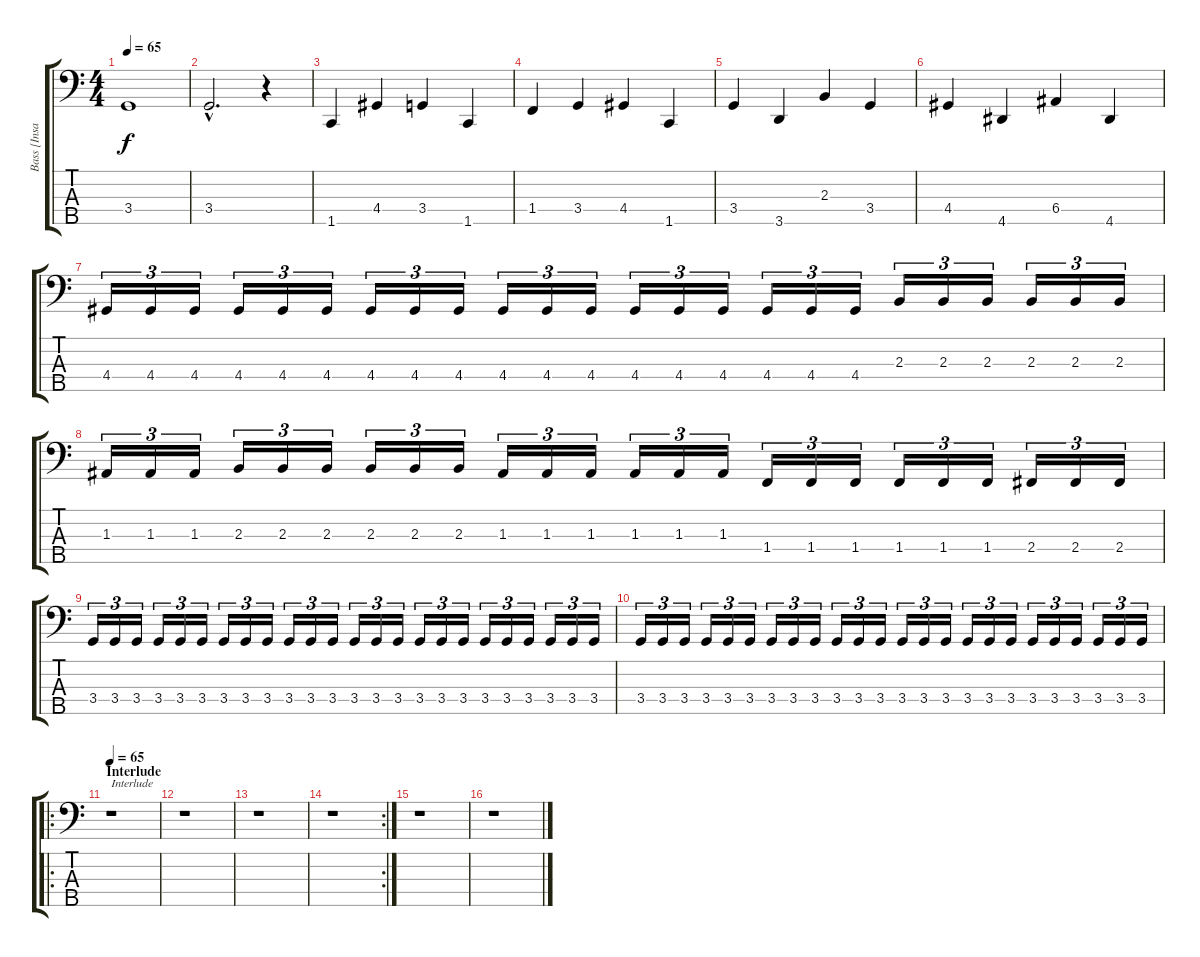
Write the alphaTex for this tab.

\track ("Bass [Insahn]" "Bass [Insa") {instrument electricbasspick}
\staff {score tabs}
\tuning (G2 D2 A1 E1 B0) {hide}
\ts (4 4)
\tempo 65
\clef f4
\ks c
3.4.1{dy f} |
3.4{hac}.2{d} r.4 |
1.5.4 4.4.4 3.4.4 1.5.4 |
1.4.4 3.4.4 4.4.4 1.5.4 |
3.4.4 3.5.4 2.3.4 3.4.4 |
4.4.4 4.5.4 6.4.4 4.5.4 |
4.4.16{tu (3 2)} 4.4.16{tu (3 2)} 4.4.16{tu (3 2)} 4.4.16{tu (3 2)} 4.4.16{tu (3 2)} 4.4.16{tu (3 2)} 4.4.16{tu (3 2)} 4.4.16{tu (3 2)} 4.4.16{tu (3 2)} 4.4.16{tu (3 2)} 4.4.16{tu (3 2)} 4.4.16{tu (3 2)} 4.4.16{tu (3 2)} 4.4.16{tu (3 2)} 4.4.16{tu (3 2)} 4.4.16{tu (3 2)} 4.4.16{tu (3 2)} 4.4.16{tu (3 2)} 2.3.16{tu (3 2)} 2.3.16{tu (3 2)} 2.3.16{tu (3 2)} 2.3.16{tu (3 2)} 2.3.16{tu (3 2)} 2.3.16{tu (3 2)} |
1.3.16{tu (3 2)} 1.3.16{tu (3 2)} 1.3.16{tu (3 2)} 2.3.16{tu (3 2)} 2.3.16{tu (3 2)} 2.3.16{tu (3 2)} 2.3.16{tu (3 2)} 2.3.16{tu (3 2)} 2.3.16{tu (3 2)} 1.3.16{tu (3 2)} 1.3.16{tu (3 2)} 1.3.16{tu (3 2)} 1.3.16{tu (3 2)} 1.3.16{tu (3 2)} 1.3.16{tu (3 2)} 1.4.16{tu (3 2)} 1.4.16{tu (3 2)} 1.4.16{tu (3 2)} 1.4.16{tu (3 2)} 1.4.16{tu (3 2)} 1.4.16{tu (3 2)} 2.4.16{tu (3 2)} 2.4.16{tu (3 2)} 2.4.16{tu (3 2)} |
3.4.16{tu (3 2)} 3.4.16{tu (3 2)} 3.4.16{tu (3 2)} 3.4.16{tu (3 2)} 3.4.16{tu (3 2)} 3.4.16{tu (3 2)} 3.4.16{tu (3 2)} 3.4.16{tu (3 2)} 3.4.16{tu (3 2)} 3.4.16{tu (3 2)} 3.4.16{tu (3 2)} 3.4.16{tu (3 2)} 3.4.16{tu (3 2)} 3.4.16{tu (3 2)} 3.4.16{tu (3 2)} 3.4.16{tu (3 2)} 3.4.16{tu (3 2)} 3.4.16{tu (3 2)} 3.4.16{tu (3 2)} 3.4.16{tu (3 2)} 3.4.16{tu (3 2)} 3.4.16{tu (3 2)} 3.4.16{tu (3 2)} 3.4.16{tu (3 2)} |
3.4.16{tu (3 2)} 3.4.16{tu (3 2)} 3.4.16{tu (3 2)} 3.4.16{tu (3 2)} 3.4.16{tu (3 2)} 3.4.16{tu (3 2)} 3.4.16{tu (3 2)} 3.4.16{tu (3 2)} 3.4.16{tu (3 2)} 3.4.16{tu (3 2)} 3.4.16{tu (3 2)} 3.4.16{tu (3 2)} 3.4.16{tu (3 2)} 3.4.16{tu (3 2)} 3.4.16{tu (3 2)} 3.4.16{tu (3 2)} 3.4.16{tu (3 2)} 3.4.16{tu (3 2)} 3.4.16{tu (3 2)} 3.4.16{tu (3 2)} 3.4.16{tu (3 2)} 3.4.16{tu (3 2)} 3.4.16{tu (3 2)} 3.4.16{tu (3 2)} |
\ro
\section ("" "Interlude")
\tempo 65
r.1{txt "Interlude"} |
r.1 |
r.1 |
\rc 2
r.1 |
r.1 |
r.1
